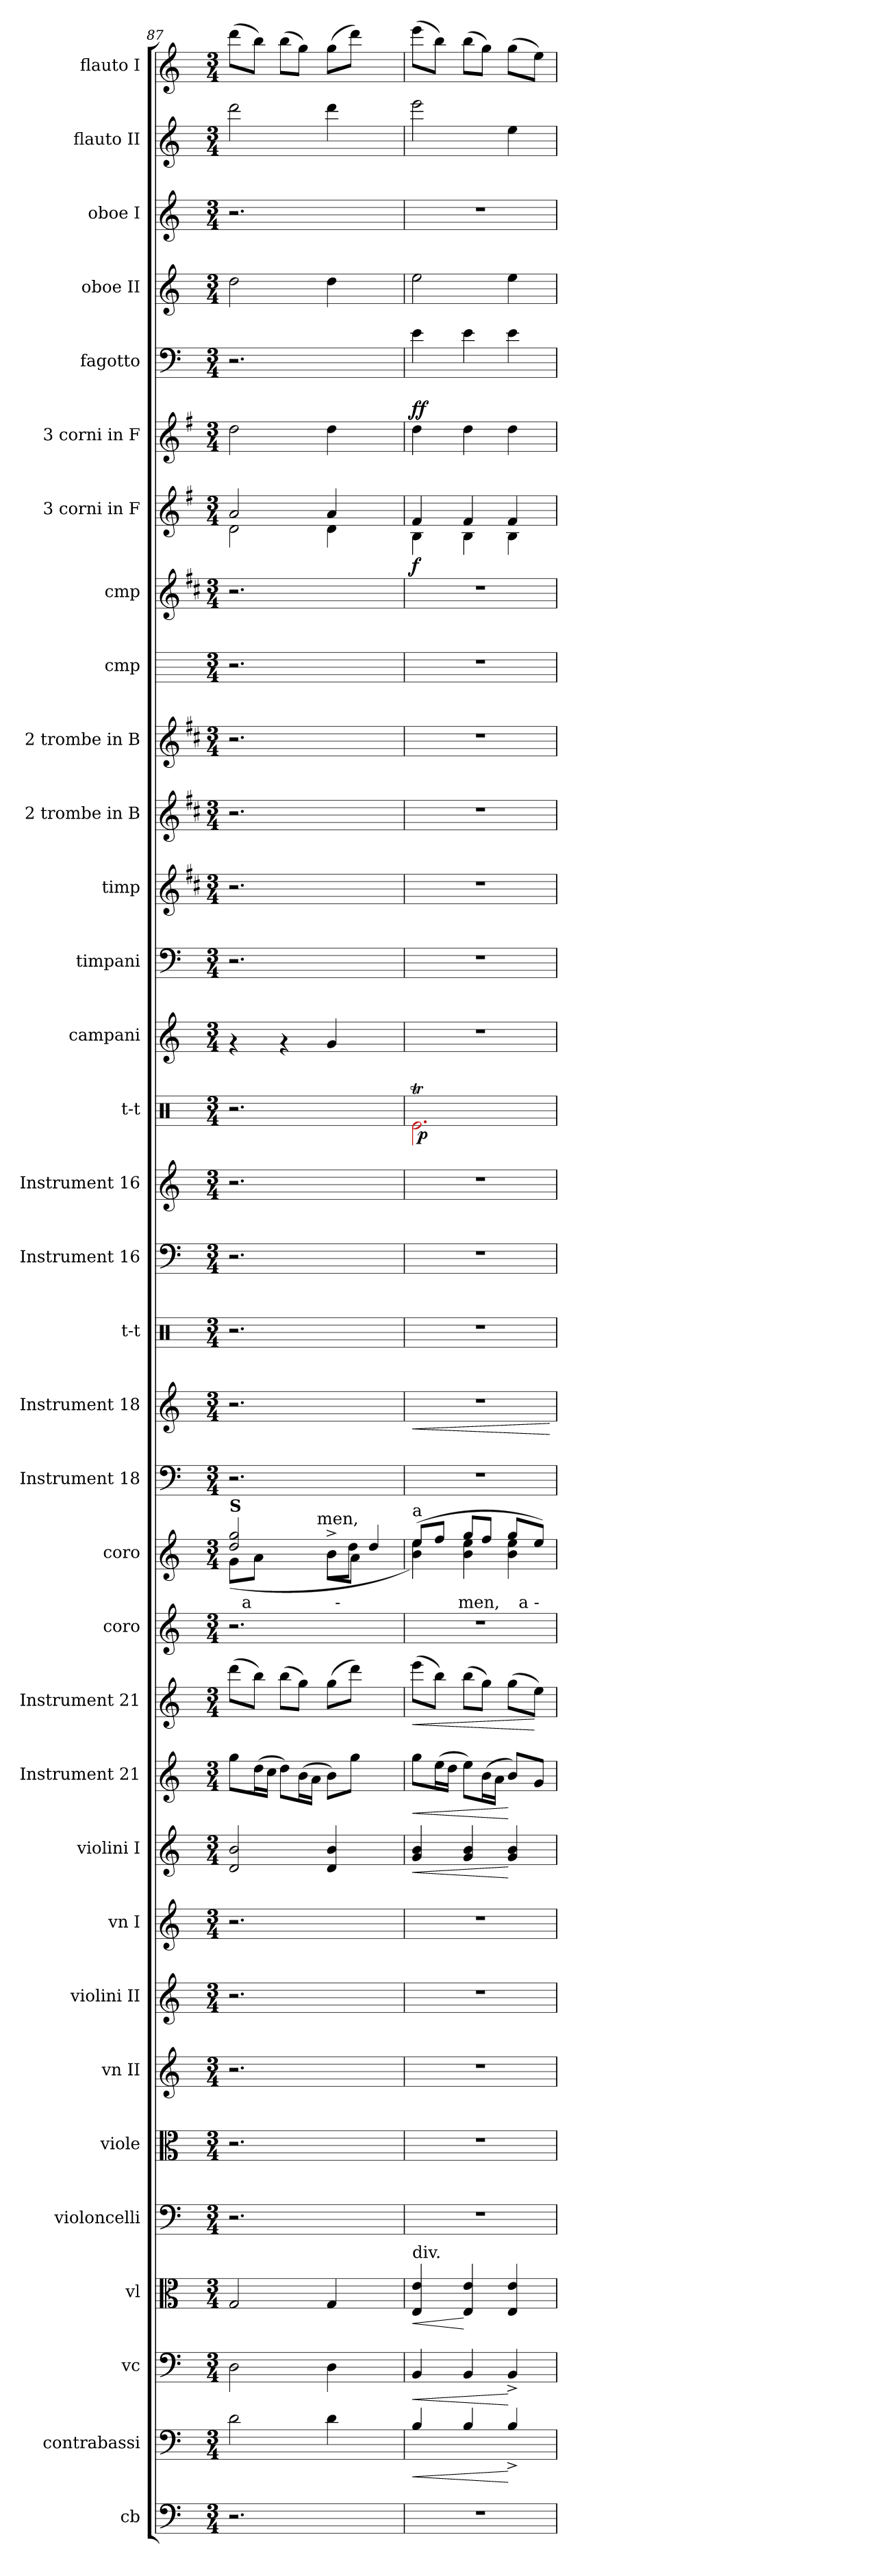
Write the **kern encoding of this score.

**kern	**kern	**dynam	**kern	**dynam	**kern	**dynam	**kern	**kern	**kern	**kern	**kern	**kern	**dynam	**kern	**dynam	**kern	**dynam	**kern	**kern	**text	**kern	**kern	**dynam	**kern	**kern	**kern	**kern	**dynam	**kern	**text	**kern	**kern	**kern	**kern	**kern	**kern	**kern	**dynam	**kern	**dynam	**kern	**kern	**kern	**kern	**kern
*part34	*part33	*part33	*part32	*part32	*part31	*part31	*part30	*part29	*part28	*part27	*part26	*part25	*part25	*part24	*part24	*part23	*part23	*part22	*part21	*part21	*part20	*part19	*part19	*part18	*part17	*part16	*part15	*part15	*part14	*part14	*part13	*part12	*part11	*part10	*part9	*part8	*part7	*part7	*part6	*part6	*part5	*part4	*part3	*part2	*part1
*staff34	*staff33	*staff33	*staff32	*staff32	*staff31	*staff31	*staff30	*staff29	*staff28	*staff27	*staff26	*staff25	*staff25	*staff24	*staff24	*staff23	*staff23	*staff22	*staff21	*staff21	*staff20	*staff19	*staff19	*staff18	*staff17	*staff16	*staff15	*staff15	*staff14	*staff14	*staff13	*staff12	*staff11	*staff10	*staff9	*staff8	*staff7	*staff7	*staff6	*staff6	*staff5	*staff4	*staff3	*staff2	*staff1
*I"cb	*I"contrabassi	*	*I"vc	*	*I"vl	*	*I"violoncelli	*I"viole	*I"vn II	*I"violini II	*I"vn I	*I"violini I	*	*I"Instrument 21	*	*I"Instrument 21	*	*I"coro	*I"coro	*	*I"Instrument 18	*I"Instrument 18	*	*I"t-t	*I"Instrument 16	*I"Instrument 16	*I"t-t	*	*I"campani	*	*I"timpani	*I"timp	*I"2 trombe  in B	*I"2 trombe  in B	*I"cmp	*I"cmp	*I"3 corni  in F	*	*I"3 corni  in F	*	*I"fagotto	*I"oboe II	*I"oboe I	*I"flauto II	*I"flauto I
*I'cb	*I'cb	*	*I'vc	*	*I'vl	*	*I'vc	*I'vl	*I'vn II	*I'vn II	*I'vn I	*I'vn I	*	*	*	*	*	*	*	*	*	*	*	*	*	*	*I't-t	*	*I'cmp	*	*I'timp	*I'timp	*	*	*	*	*	*	*	*	*I'fag	*I'ob II	*I'ob I	*I'fl II	*I'fl I
*clefF4	*clefF4	*	*clefF4	*	*clefC3	*	*clefF4	*clefC3	*clefG2	*clefG2	*clefG2	*clefG2	*	*clefG2	*	*clefG2	*	*clefG2	*clefG2	*	*clefF4	*clefG2	*	*clefX	*clefF4	*clefG2	*clefX	*	*clefG2	*	*clefF4	*clefG2	*clefG2	*clefG2	*	*clefG2	*clefG2	*	*clefG2	*	*clefF4	*clefG2	*clefG2	*clefG2	*clefG2
*	*ITrd7c12	*	*	*	*	*	*	*	*	*	*	*	*	*	*	*	*	*	*	*	*	*	*	*	*	*	*	*	*	*	*	*	*ITrd1c2	*ITrd1c2	*ITrd-3c-5	*ITrd1c2	*ITrd-3c-5	*	*ITrd-3c-5	*	*	*	*	*	*
*k[]	*k[]	*	*k[]	*	*k[]	*	*k[]	*k[]	*k[]	*k[]	*k[]	*k[]	*	*k[]	*	*k[]	*	*k[]	*k[]	*	*k[]	*k[]	*	*	*k[]	*k[]	*	*	*k[]	*	*k[]	*k[f#c#]	*k[]	*k[]	*k[b-]	*k[]	*k[]	*	*k[]	*	*k[]	*k[]	*k[]	*k[]	*k[]
*C:	*C:	*	*C:	*	*C:	*	*C:	*C:	*C:	*C:	*C:	*C:	*	*C:	*	*C:	*	*C:	*C:	*	*C:	*C:	*	*	*C:	*C:	*	*	*C:	*	*C:	*D:	*C:	*C:	*F:	*C:	*C:	*	*C:	*	*C:	*C:	*C:	*C:	*C:
*M3/4	*M3/4	*	*M3/4	*	*M3/4	*	*M3/4	*M3/4	*M3/4	*M3/4	*M3/4	*M3/4	*	*M3/4	*	*M3/4	*	*M3/4	*M3/4	*	*M3/4	*M3/4	*	*M3/4	*M3/4	*M3/4	*M3/4	*	*M3/4	*	*M3/4	*M3/4	*M3/4	*M3/4	*M3/4	*M3/4	*M3/4	*	*M3/4	*	*M3/4	*M3/4	*M3/4	*M3/4	*M3/4
=87	=87	=87	=87	=87	=87	=87	=87	=87	=87	=87	=87	=87	=87	=87	=87	=87	=87	=87	=87	=87	=87	=87	=87	=87	=87	=87	=87	=87	=87	=87	=87	=87	=87	=87	=87	=87	=87	=87	=87	=87	=87	=87	=87	=87	=87
*	*	*	*	*	*	*	*	*	*	*	*	*	*	*	*	*	*	*	*^	*	*	*	*	*	*	*	*	*	*	*	*	*	*	*	*	*	*	*	*	*	*	*	*	*	*
!	!	!	!	!	!	!	!	!	!	!	!	!	!	!	!	!	!	!	!LO:TX:a:B:t=S	!	!	!	!	!	!	!	!	!	!	!	!	!	!	!	!	!	!	!	!	!	!	!	!	!	!	!
!	!	!	!	!	!	!	!	!	!	!	!	!	!	!	!	!	!	!	!	!	!LO:LY:b:cj	!	!	!	!	!	!	!	!	!	!	!	!	!	!	!	!	!	!	!	!	!	!	!	!	!
*	*	*	*	*	*	*	*	*	*	*	*	*	*	*	*	*	*	*^	*	*^	*	*	*	*	*	*	*	*	*	*	*	*	*	*	*	*	*	*^	*	*	*	*	*	*	*	*
*	*	*	*	*	*	*	*	*	*	*	*	*	*	*	*	*	*	*	*^	*	*	*	*	*	*	*	*	*	*	*	*	*	*	*	*	*	*	*	*	*	*	*	*	*	*	*	*	*	*
2.r	2D\	.	2D\	.	2G/	.	2.r	2.r	2.r	2.r	2.r	2b/ 2d/	.	8gg\L	.	(>8ddd\L	.	2.r	16ryy	2ryy	2gg/ 2dd/	(<8g\L	4ryy	.	2.r	2.r	.	2.r	2.r	2.r	2.r	.	4rf	.	2.r	2.r	2.r	2.r	2.r	2.r	2dd/	2g\	.	2gg\	.	2.r	2dd\	2.r	2ddd\	(>8ddd\L
!	!	!	!	!	!	!	!	!	!	!	!	!	!	!	!	!	!	!	!LO:TX:a:t=a	!	!	!	!	!	!	!	!	!	!	!	!	!	!	!	!	!	!	!	!	!	!	!	!	!	!	!	!	!	!	!
.	.	.	.	.	.	.	.	.	.	.	.	.	.	.	.	.	.	.	2...ryy	.	.	.	.	.	.	.	.	.	.	.	.	.	.	.	.	.	.	.	.	.	.	.	.	.	.	.	.	.	.	.
!	!	!	!	!	!	!	!	!	!	!	!	!	!	!	!	!	!	!	!	!	!	!	!	!LO:LY:b:cj	!	!	!	!	!	!	!	!	!	!	!	!	!	!	!	!	!	!	!	!	!	!	!	!	!	!
.	.	.	.	.	.	.	.	.	.	.	.	.	.	(>16dd\	.	8bb\J)	.	.	.	.	.	8a\J	.	.	.	.	.	.	.	.	.	.	.	.	.	.	.	.	.	.	.	.	.	.	.	.	.	.	.	8bb\J)
.	.	.	.	.	.	.	.	.	.	.	.	.	.	16cc\J	.	.	.	.	.	.	.	.	.	.	.	.	.	.	.	.	.	.	.	.	.	.	.	.	.	.	.	.	.	.	.	.	.	.	.	.
.	.	.	.	.	.	.	.	.	.	.	.	.	.	8dd\L)	.	(>8bb\L	.	.	.	.	.	4ryy	8ryy	.	.	.	.	.	.	.	.	.	4rf	.	.	.	.	.	.	.	.	.	.	.	.	.	.	.	.	(>8bb\L
.	.	.	.	.	.	.	.	.	.	.	.	.	.	(>16b\	.	8gg\J)	.	.	.	.	.	.	16ryy	.	.	.	.	.	.	.	.	.	.	.	.	.	.	.	.	.	.	.	.	.	.	.	.	.	.	8gg\J)
.	.	.	.	.	.	.	.	.	.	.	.	.	.	16a\J	.	.	.	.	.	.	.	.	64ryy	.	.	.	.	.	.	.	.	.	.	.	.	.	.	.	.	.	.	.	.	.	.	.	.	.	.	.
!	!	!	!	!	!	!	!	!	!	!	!	!	!	!	!	!	!	!	!	!	!	!	!LO:TX:a:t=men,	!	!	!	!	!	!	!	!	!	!	!	!	!	!	!	!	!	!	!	!	!	!	!	!	!	!	!
.	.	.	.	.	.	.	.	.	.	.	.	.	.	.	.	.	.	.	.	.	.	.	2ryy	.	.	.	.	.	.	.	.	.	.	.	.	.	.	.	.	.	.	.	.	.	.	.	.	.	.	.
!	!	!	!	!	!	!	!	!	!	!	!	!	!	!	!	!	!	!	!	!	!	!	!	!LO:LY:b:cj	!	!	!	!	!	!	!	!	!	!	!	!	!	!	!	!	!	!	!	!	!	!	!	!	!	!
!	!	!	!	!	!	!	!	!	!	!	!	!	!	!	!	!	!	!	!	!	!	!	!	!LO:LY:b:cj	!	!	!	!	!	!	!	!	!	!LO:LY:b:rj	!	!	!	!	!	!	!	!	!	!	!	!	!	!	!	!
.	4D\	.	4D\	.	4G/	.	.	.	.	.	.	4b/ 4d/	.	8b\L)	.	(>8gg\L	.	.	.	32ryy	8b^<\L	8b\L	.	.	.	.	.	.	.	.	.	.	4g/	.	.	.	.	.	.	.	4dd/	4g\	.	4gg\	.	.	4dd\	.	4ddd\	(>8gg\L
!	!	!	!	!	!	!	!	!	!	!	!	!	!	!	!	!	!	!	!	!LO:TX:a:t=-	!	!	!	!	!	!	!	!	!	!	!	!	!	!	!	!	!	!	!	!	!	!	!	!	!	!	!	!	!	!
.	.	.	.	.	.	.	.	.	.	.	.	.	.	.	.	.	.	.	.	4...ryy	.	.	.	.	.	.	.	.	.	.	.	.	.	.	.	.	.	.	.	.	.	.	.	.	.	.	.	.	.	.
!	!	!	!	!	!	!	!	!	!	!	!	!	!	!	!	!	!	!	!	!	!	!	!	!LO:LY:b:cj	!	!	!	!	!	!	!	!	!	!	!	!	!	!	!	!	!	!	!	!	!	!	!	!	!	!
!	!	!	!	!	!	!	!	!	!	!	!	!	!	!	!	!	!	!	!	!	!	!	!	!LO:LY:b:cj	!	!	!	!	!	!	!	!	!	!	!	!	!	!	!	!	!	!	!	!	!	!	!	!	!	!
.	.	.	.	.	.	.	.	.	.	.	.	.	.	8gg\J	.	8ddd\J)	.	.	.	.	8a\J	8dd\J	.	.	.	.	.	.	.	.	.	.	.	.	.	.	.	.	.	.	.	.	.	.	.	.	.	.	.	8ddd\J)
4ryy	4ryy	.	4ryy	.	4ryy	.	4ryy	4ryy	4ryy	4ryy	4ryy	4ryy	.	4ryy	.	4ryy	.	4ryy	.	.	4dd/	4ryy	.	.	4ryy	4ryy	.	4ryy	4ryy	4ryy	4ryy	.	4ryy	.	4ryy	4ryy	4ryy	4ryy	4ryy	4ryy	4ryy	4ryy	.	4ryy	.	4ryy	4ryy	4ryy	4ryy	4ryy
.	.	.	.	.	.	.	.	.	.	.	.	.	.	.	.	.	.	.	.	.	.	.	32.ryy	.	.	.	.	.	.	.	.	.	.	.	.	.	.	.	.	.	.	.	.	.	.	.	.	.	.	.
=88	=88	=88	=88	=88	=88	=88	=88	=88	=88	=88	=88	=88	=88	=88	=88	=88	=88	=88	=88	=88	=88	=88	=88	=88	=88	=88	=88	=88	=88	=88	=88	=88	=88	=88	=88	=88	=88	=88	=88	=88	=88	=88	=88	=88	=88	=88	=88	=88	=88	=88
!	!	!	!	!	!	!	!	!	!	!	!	!	!	!	!	!	!	!	!	!	!LO:TX:a:t=a	!	!	!	!	!	!	!	!	!	!	!	!	!	!	!	!	!	!	!	!	!	!	!	!	!	!	!	!	!
!	!	!	!	!	!LO:TX:a:t=div.	!	!	!	!	!	!	!	!	!	!	!	!	!	!	!	!	!	!	!	!	!	!	!	!	!	!	!	!	!	!	!	!	!	!	!	!	!	!	!	!	!	!	!	!	!
!	!	!LO:HP:b	!	!LO:HP:b	!	!LO:HP:b	!	!	!	!	!	!	!LO:HP:b	!	!LO:HP:b	!	!LO:HP:b	!	!	!	!	!	!	!LO:LY:b:cj	!	!	!LO:HP:b	!	!	!	!	!	!	!	!	!	!	!	!	!	!	!	!LO:DY:b	!	!LO:DY:a	!	!	!	!	!
!	!	!	!	!	!	!	!	!	!	!	!	!	!	!	!	!	!	!	!	!	!	!	!	!	!	!	!	!	!	!	!	!	!	!	!	!	!	!	!	!	!	!	!	!	!LO:DY:n=1:b	!	!	!	!	!
*	*	*	*	*	*	*	*	*	*	*	*	*	*	*	*	*	*	*	*	*	*	*v	*v	*	*	*	*	*	*	*	*^	*	*	*	*	*	*	*	*	*	*	*	*	*	*	*	*	*	*	*
2.r	4BB/	<	4BB/	<	4e/ 4E/	<	2.r	2.r	2.r	2.r	2.r	4b/ 4g/	<	8gg\L	<	(>8eee\L	<	2.r	8...ryy	2ryy	(>4ee\ 4b\)	8ee/L	.	2.r	2.r	<	2.r	2.r	2.r	2.et\	64ryy	.	2.r	.	2.r	2.r	2.r	2.r	2.r	2.r	4b/	4e\	f	4gg\	f f	4e\	2ee\	2.r	2eee\	(>8eee\L
!	!	!	!	!	!	!	!	!	!	!	!	!	!	!	!	!	!	!	!	!	!	!	!	!	!	!	!	!	!	!	!	!LO:DY:b	!	!	!	!	!	!	!	!	!	!	!	!	!	!	!	!	!	!
.	.	.	.	.	.	.	.	.	.	.	.	.	.	.	.	.	.	.	.	.	.	.	.	.	.	.	.	.	.	.	2ryy	p	.	.	.	.	.	.	.	.	.	.	.	.	.	.	.	.	.	.
!	!	!	!	!	!	!	!	!	!	!	!	!	!	!	!	!	!	!	!	!	!	!	!LO:LY:b:cj	!	!	!	!	!	!	!	!	!	!	!	!	!	!	!	!	!	!	!	!	!	!	!	!	!	!	!
.	.	.	.	.	.	.	.	.	.	.	.	.	.	(>16ee\	.	8bb\J)	.	.	.	.	.	8ff/J	.	.	.	.	.	.	.	.	.	.	.	.	.	.	.	.	.	.	.	.	.	.	.	.	.	.	.	8bb\J)
.	.	.	.	.	.	.	.	.	.	.	.	.	.	16dd\J	.	.	.	.	.	.	.	.	.	.	.	.	.	.	.	.	.	.	.	.	.	.	.	.	.	.	.	.	.	.	.	.	.	.	.	.
!	!	!	!	!	!	!	!	!	!	!	!	!	!	!	!	!	!	!	!LO:TX:a:t=men,	!	!	!	!	!	!	!	!	!	!	!	!	!	!	!	!	!	!	!	!	!	!	!	!	!	!	!	!	!	!	!
.	.	.	.	.	.	.	.	.	.	.	.	.	.	.	.	.	.	.	2ryy	.	.	.	.	.	.	.	.	.	.	.	.	.	.	.	.	.	.	.	.	.	.	.	.	.	.	.	.	.	.	.
!	!	!	!	!	!	!	!	!	!	!	!	!	!	!	!	!	!	!	!	!	!	!	!LO:LY:b:cj	!	!	!	!	!	!	!	!	!	!	!	!	!	!	!	!	!	!	!	!	!	!	!	!	!	!	!
.	4BB/	.	4BB/	.	4e/ 4E/	[	.	.	.	.	.	4b/ 4g/	.	8ee\L)	.	(>8bb\L	.	.	.	.	4ee\ 4b\	8gg/L	.	.	.	.	.	.	.	.	.	.	.	.	.	.	.	.	.	.	4b/	4e\	.	4gg\	.	4e\	.	.	.	(>8bb\L
!	!	!	!	!	!	!	!	!	!	!	!	!	!	!	!	!	!	!	!	!	!	!	!LO:LY:b:cj	!	!	!	!	!	!	!	!	!	!	!	!	!	!	!	!	!	!	!	!	!	!	!	!	!	!	!
.	.	.	.	.	.	.	.	.	.	.	.	.	.	(>16b\	.	8gg\J)	.	.	.	.	.	8ff/J	.	.	.	.	.	.	.	.	.	.	.	.	.	.	.	.	.	.	.	.	.	.	.	.	.	.	.	8gg\J)
.	.	.	.	.	.	.	.	.	.	.	.	.	.	16a\J	.	.	.	.	.	.	.	.	.	.	.	.	.	.	.	.	.	.	.	.	.	.	.	.	.	.	.	.	.	.	.	.	.	.	.	.
!	!	!	!	!	!	!	!	!	!	!	!	!	!	!	!	!	!	!	!	!	!	!	!LO:LY:b:cj	!	!	!	!	!	!	!	!	!	!	!	!	!	!	!	!	!	!	!	!	!	!	!	!	!	!	!
.	4BB^</	[	4BB^</	[	4e/ 4E/	.	.	.	.	.	.	4b/ 4g/	[	8b/L)	[	(>8gg\L	.	.	.	32ryy	4ee\ 4b\	8gg/L	.	.	.	.	.	.	.	.	.	.	.	.	.	.	.	.	.	.	4b/	4e\	.	4gg\	.	4e\	4ee\	.	4ee\	(>8gg\L
.	.	.	.	.	.	.	.	.	.	.	.	.	.	.	.	.	.	.	.	.	.	.	.	.	.	.	.	.	.	.	8...ryy	.	.	.	.	.	.	.	.	.	.	.	.	.	.	.	.	.	.	.
!	!	!	!	!	!	!	!	!	!	!	!	!	!	!	!	!	!	!	!	!LO:TX:a:t=a -	!	!	!	!	!	!	!	!	!	!	!	!	!	!	!	!	!	!	!	!	!	!	!	!	!	!	!	!	!	!
.	.	.	.	.	.	.	.	.	.	.	.	.	.	.	.	.	.	.	.	8..ryy	.	.	.	.	.	.	.	.	.	.	.	.	.	.	.	.	.	.	.	.	.	.	.	.	.	.	.	.	.	.
!	!	!	!	!	!	!	!	!	!	!	!	!	!	!	!	!	!	!	!	!	!	!	!LO:LY:b:cj	!	!	!	!	!	!	!	!	!	!	!	!	!	!	!	!	!	!	!	!	!	!	!	!	!	!	!
.	.	.	.	.	.	.	.	.	.	.	.	.	.	8g/J	.	8ee\J)	[	.	.	.	.	8ee/J)	.	.	.	.	.	.	.	.	.	.	.	.	.	.	.	.	.	.	.	.	.	.	.	.	.	.	.	8ee\J)
.	.	.	.	.	.	.	.	.	.	.	.	.	.	.	.	.	.	.	64ryy	.	.	.	.	.	.	.	.	.	.	.	.	.	.	.	.	.	.	.	.	.	.	.	.	.	.	.	.	.	.	.
*	*	*	*	*	*	*	*	*	*	*	*	*	*	*	*	*	*	*	*	*	*v	*v	*	*	*	*	*	*	*	*	*	*	*	*	*	*	*	*	*	*	*v	*v	*	*	*	*	*	*	*	*
.	.	.	.	.	.	.	.	.	.	.	.	.	.	.	.	.	.	.	.	.	.	.	.	.	[	.	.	.	.	.	.	.	.	.	.	.	.	.	.	.	.	.	.	.	.	.	.	.
*	*	*	*	*	*	*	*	*	*	*	*	*	*	*	*	*	*	*v	*v	*v	*	*	*	*	*	*	*	*	*v	*v	*	*	*	*	*	*	*	*	*	*	*	*	*	*	*	*	*	*
=	=	=	=	=	=	=	=	=	=	=	=	=	=	=	=	=	=	=	=	=	=	=	=	=	=	=	=	=	=	=	=	=	=	=	=	=	=	=	=	=	=	=	=	=	=
*-	*-	*-	*-	*-	*-	*-	*-	*-	*-	*-	*-	*-	*-	*-	*-	*-	*-	*-	*-	*-	*-	*-	*-	*-	*-	*-	*-	*-	*-	*-	*-	*-	*-	*-	*-	*-	*-	*-	*-	*-	*-	*-	*-	*-	*-
